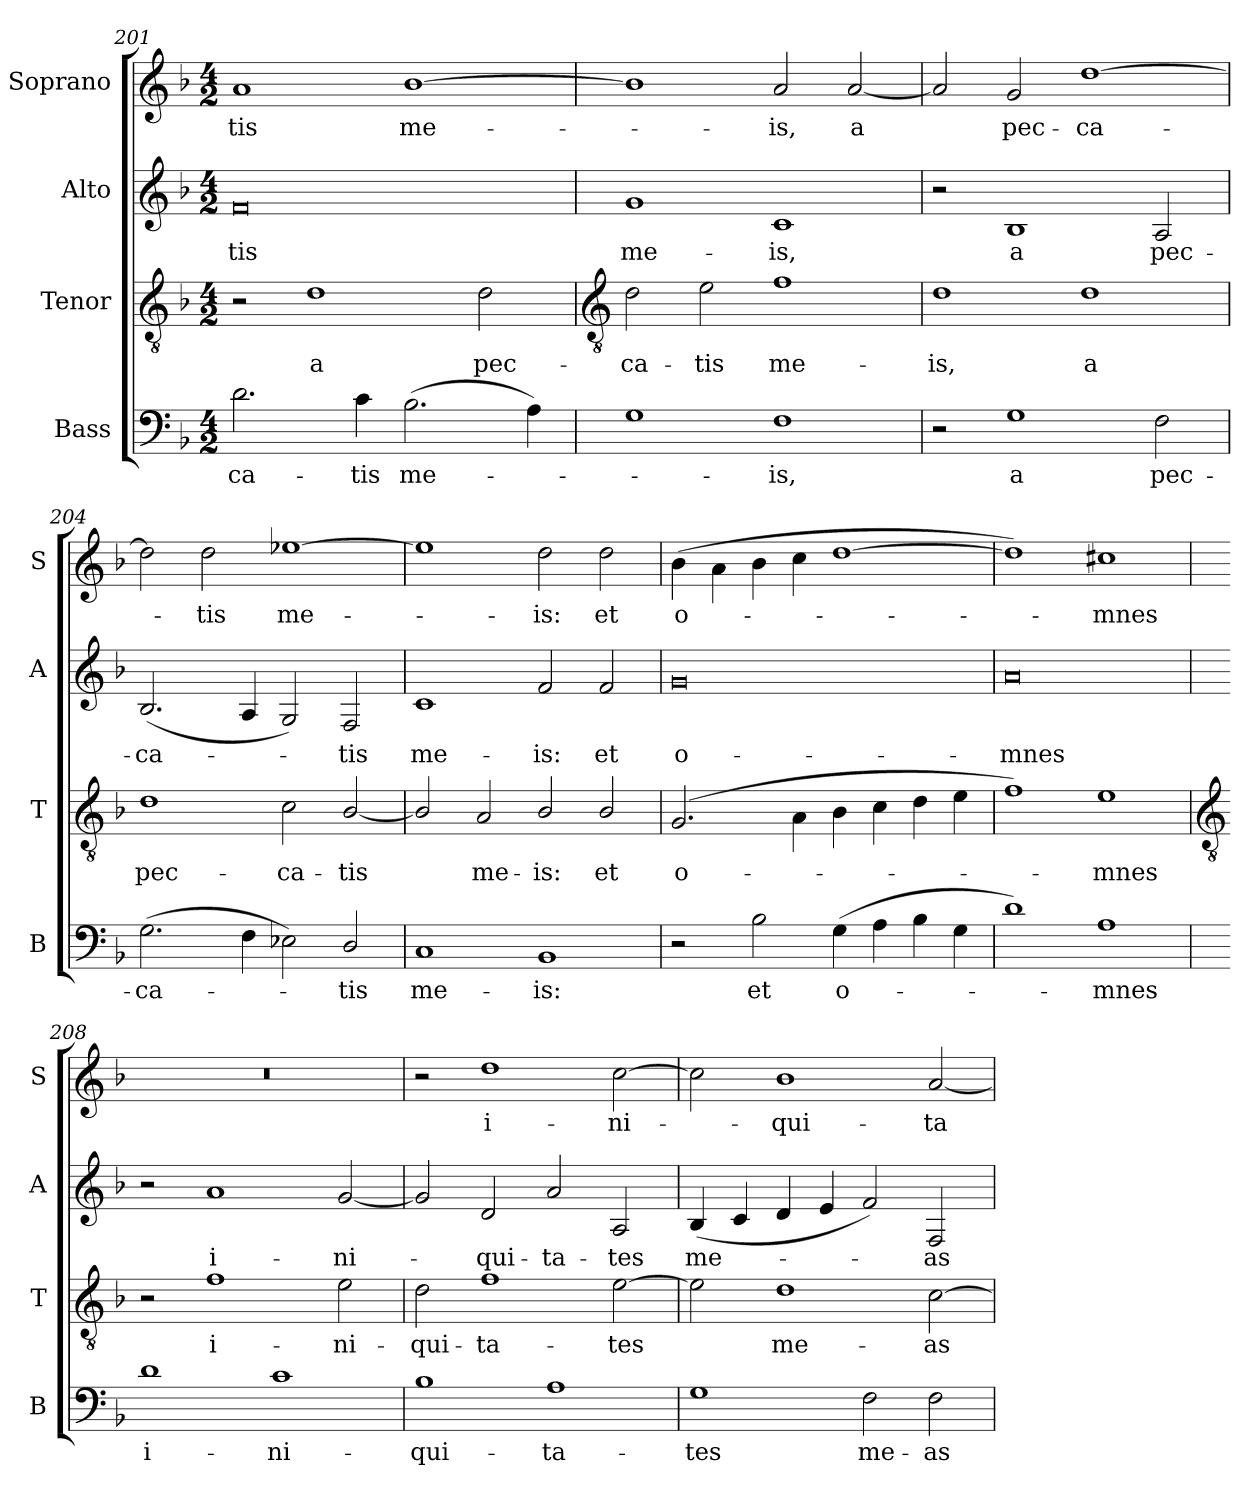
**kern	**text	**kern	**text	**kern	**text	**kern	**text
*part4	*part4	*part3	*part3	*part2	*part2	*part1	*part1
*staff4	*staff4	*staff3	*staff3	*staff2	*staff2	*staff1	*staff1
*I"Bass	*	*I"Tenor	*	*I"Alto	*	*I"Soprano	*
*I'B	*	*I'T	*	*I'A	*	*I'S	*
*clefF4	*	*clefGv2	*	*clefG2	*	*clefG2	*
*k[b-]	*	*k[b-]	*	*k[b-]	*	*k[b-]	*
*F:	*	*F:	*	*F:	*	*F:	*
*M4/2	*	*M4/2	*	*M4/2	*	*M4/2	*
=201	=201	=201	=201	=201	=201	=201	=201
!	!LO:LY:b	!	!	!	!LO:LY:b	!	!LO:LY:b
2.d	-ca-	2r	.	0f	-tis	1a	-tis
!	!	!	!LO:LY:b	!	!	!	!
.	.	1d	a	.	.	.	.
!	!LO:LY:b	!	!	!	!	!	!
4c	-tis	.	.	.	.	.	.
!	!LO:LY:b	!	!	!	!	!	!LO:LY:b
(>2.B-	me-	.	.	.	.	[1b-	me-
!	!	!	!LO:LY:b	!	!	!	!
.	.	2d	pec-	.	.	.	.
4A)	.	.	.	.	.	.	.
!!LO:LB:g=z
=202	=202	=202	=202	=202	=202	=202	=202
*	*	*clefGv2	*	*	*	*	*
!	!	!	!LO:LY:b	!	!LO:LY:b	!	!
1G	.	2d	-ca-	1g	me-	1b-]	.
!	!	!	!LO:LY:b	!	!	!	!
.	.	2e	-tis	.	.	.	.
!	!LO:LY:b	!	!LO:LY:b	!	!LO:LY:b	!	!LO:LY:b
1F	is,	1f	me-	1c	-is,	2a	is,
!	!	!	!	!	!	!	!LO:LY:b
.	.	.	.	.	.	[2a	a
=203	=203	=203	=203	=203	=203	=203	=203
!	!	!	!LO:LY:b	!	!	!	!
2r	.	1d	-is,	2r	.	2a]	.
!	!LO:LY:b	!	!	!	!LO:LY:b	!	!LO:LY:b
1G	a	.	.	1B-	a	2g	pec-
!	!	!	!LO:LY:b	!	!	!	!LO:LY:b
.	.	1d	a	.	.	[1dd	-ca-
!	!LO:LY:b	!	!	!	!LO:LY:b	!	!
2F	pec-	.	.	2A	pec-	.	.
=204	=204	=204	=204	=204	=204	=204	=204
!	!LO:LY:b	!	!LO:LY:b	!	!LO:LY:b	!	!
(>2.G	-ca-	1d	pec-	(<2.B-	-ca-	2dd]	.
!	!	!	!	!	!	!	!LO:LY:b
.	.	.	.	.	.	2dd	tis
4F	.	.	.	4A	.	.	.
!	!	!	!LO:LY:b	!	!	!	!LO:LY:b
2E-X)	.	2c	-ca-	2G)	.	[1ee-X	me-
!	!LO:LY:b	!	!LO:LY:b	!	!LO:LY:b	!	!
2D/	tis	[2B-/	-tis	2F	tis	.	.
=205	=205	=205	=205	=205	=205	=205	=205
!	!LO:LY:b	!	!	!	!LO:LY:b	!	!
1C	me-	2B-/]	.	1c	me-	1ee-]	.
!	!	!	!LO:LY:b	!	!	!	!
.	.	2A	me-	.	.	.	.
!	!LO:LY:b	!	!LO:LY:b	!	!LO:LY:b	!	!LO:LY:b
1BB-	-is:	2B-/	-is:	2f	-is:	2dd	is:
!	!	!	!LO:LY:b	!	!LO:LY:b	!	!LO:LY:b
.	.	2B-/	et	2f	et	2dd	et
=206	=206	=206	=206	=206	=206	=206	=206
!	!	!	!LO:LY:b	!	!LO:LY:b	!	!LO:LY:b
2r	.	(>2.G	o-	0g	o-	(>4b-	o-
.	.	.	.	.	.	4a\	.
!	!LO:LY:b	!	!	!	!	!	!
2B-	et	.	.	.	.	4b-	.
.	.	4A\	.	.	.	4cc	.
!	!LO:LY:b	!	!	!	!	!	!
(>4G	o-	4B-	.	.	.	[1dd	.
4A	.	4c	.	.	.	.	.
4B-	.	4d	.	.	.	.	.
4G	.	4e	.	.	.	.	.
=207	=207	=207	=207	=207	=207	=207	=207
!	!	!	!	!	!LO:LY:b	!	!
1d)	.	1f)	.	0a	-mnes	1dd])	.
!	!LO:LY:b	!	!LO:LY:b	!	!	!	!LO:LY:b
1A	mnes	1e	mnes	.	.	1cc#X	mnes
!!LO:LB:g=z
=208	=208	=208	=208	=208	=208	=208	=208
*	*	*clefGv2	*	*	*	*	*
!	!LO:LY:b	!	!	!	!	!	!
1d	i-	2r	.	2r	.	0r	.
!	!	!	!LO:LY:b	!	!LO:LY:b	!	!
.	.	1f	i-	1a	i-	.	.
!	!LO:LY:b	!	!	!	!	!	!
1c	-ni-	.	.	.	.	.	.
!	!	!	!LO:LY:b	!	!LO:LY:b	!	!
.	.	2e	-ni-	[2g	-ni-	.	.
=209	=209	=209	=209	=209	=209	=209	=209
!	!LO:LY:b	!	!LO:LY:b	!	!	!	!
1B-	-qui-	2d	-qui-	2g]	.	2r	.
!	!	!	!LO:LY:b	!	!LO:LY:b	!	!LO:LY:b
.	.	1f	-ta-	2d	qui-	1dd	i-
!	!LO:LY:b	!	!	!	!LO:LY:b	!	!
1A	-ta-	.	.	2a	-ta-	.	.
!	!	!	!LO:LY:b	!	!LO:LY:b	!	!LO:LY:b
.	.	[2e	-tes	2A	-tes	[2cc	-ni-
=210	=210	=210	=210	=210	=210	=210	=210
!	!LO:LY:b	!	!	!	!LO:LY:b	!	!
1G	-tes	2e]	.	(<4B-	me-	2cc]	.
.	.	.	.	4c	.	.	.
!	!	!	!LO:LY:b	!	!	!	!LO:LY:b
.	.	1d	me-	4d	.	1b-	qui-
.	.	.	.	4e	.	.	.
!	!LO:LY:b	!	!	!	!	!	!
2F	me-	.	.	2f)	.	.	.
!	!LO:LY:b	!	!LO:LY:b	!	!LO:LY:b	!	!LO:LY:b
2F	-as	[2c	-as	2F	as	[2a	-ta-
=	=	=	=	=	=	=	=
*-	*-	*-	*-	*-	*-	*-	*-
